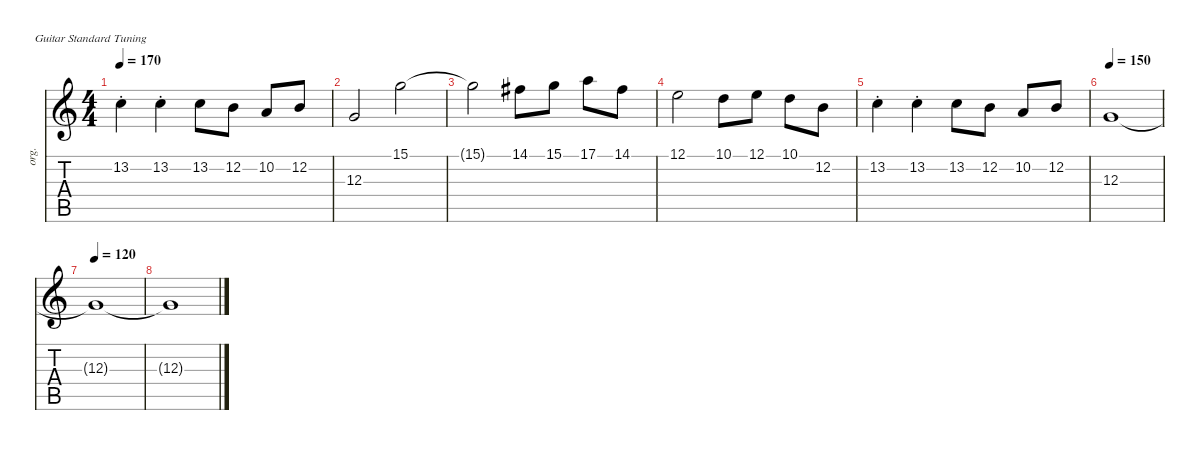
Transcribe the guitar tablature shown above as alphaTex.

\defaultSystemsLayout 4
\hideDynamics
\bracketExtendMode nobrackets
\otherSystemsTrackNameOrientation horizontal
\track ("Reed Organ" "org.") {instrument reedorgan}
\staff {score tabs}
\tuning (E4 B3 G3 D3 A2 E2)
\ts (4 4)
\tempo 170
\clef g2
\ks c
13.2{st}.4{dy f beam Down} 13.2{st}.4{beam Down} 13.2.8{beam Down} 12.2.8{beam Down} 10.2.8{beam Up} 12.2.8{beam Up} |
12.3.2{beam Up} 15.1.2{beam Down} |
15.1{t}.2{beam Down} 14.1{acc #}.8{beam Down} 15.1.8{beam Down} 17.1.8{beam Down} 14.1{acc #}.8{beam Down} |
12.1.2{beam Down} 10.1.8{beam Down} 12.1.8{beam Down} 10.1.8{beam Down} 12.2.8{beam Down} |
13.2{st}.4{beam Down} 13.2{st}.4{beam Down} 13.2.8{beam Down} 12.2.8{beam Down} 10.2.8{beam Up} 12.2.8{beam Up} |
\tempo 150
12.3.1{beam Up} |
\tempo 120
12.3{t}.1{beam Up} |
12.3{t}.1{beam Up}
